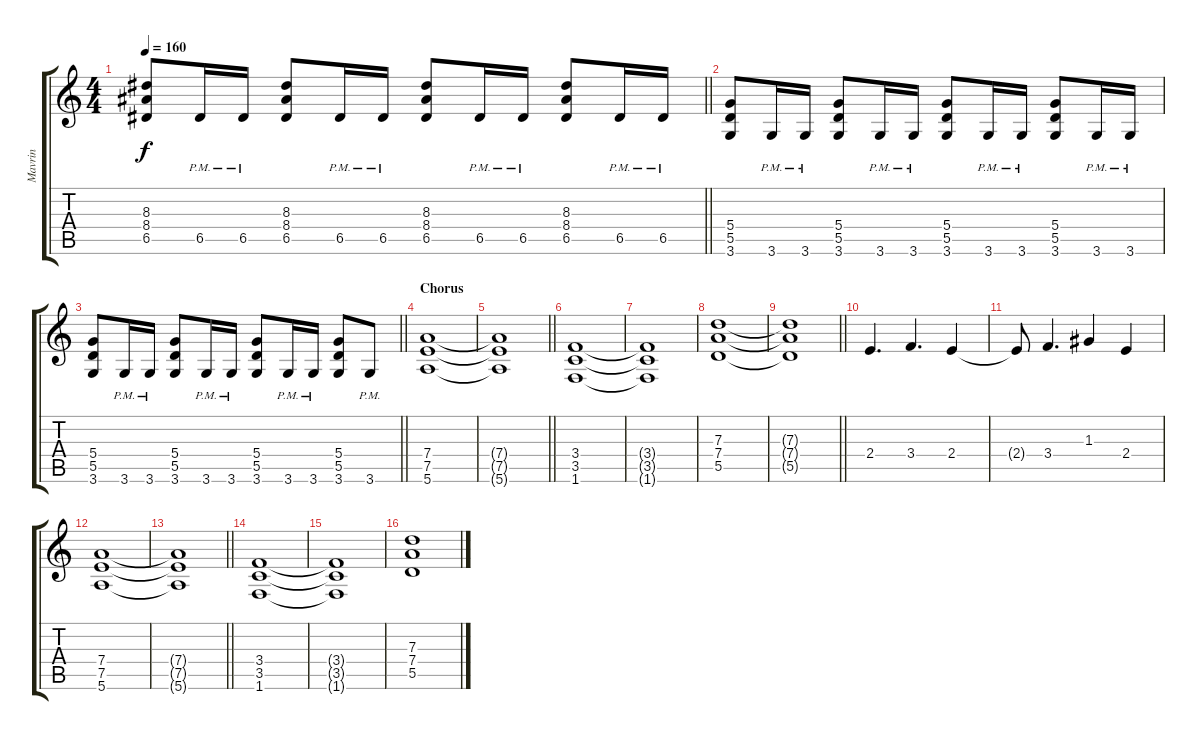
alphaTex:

\track ("Mavrin" "Mavrin") {instrument acousticguitarnylon}
\staff {score tabs}
\tuning (E4 B3 G3 D3 A2 E2) {hide}
\ts (4 4)
\tempo 160
\clef g2
\barLineRight lightlight
\ks c
(8.3{t} 8.4{t} 6.5{t}).8{dy f} 6.5{pm}.16 6.5{pm}.16 (8.3 8.4 6.5).8 6.5{pm}.16 6.5{pm}.16 (8.3 8.4 6.5).8 6.5{pm}.16 6.5{pm}.16 (8.3 8.4 6.5).8 6.5{pm}.16 6.5{pm}.16 |
(5.4 5.5 3.6).8 3.6{pm}.16 3.6{pm}.16 (5.4 5.5 3.6).8 3.6{pm}.16 3.6{pm}.16 (5.4 5.5 3.6).8 3.6{pm}.16 3.6{pm}.16 (5.4 5.5 3.6).8 3.6{pm}.16 3.6{pm}.16 |
\barLineRight lightlight
(5.4 5.5 3.6).8 3.6{pm}.16 3.6{pm}.16 (5.4 5.5 3.6).8 3.6{pm}.16 3.6{pm}.16 (5.4 5.5 3.6).8 3.6{pm}.16 3.6{pm}.16 (5.4 5.5 3.6).8 3.6{pm}.8 |
\section ("" "Chorus")
(7.4 7.5 5.6).1 |
\barLineRight lightlight
(7.4{t} 7.5{t} 5.6{t}).1 |
(3.4 3.5 1.6).1 |
(3.4{t} 3.5{t} 1.6{t}).1 |
(7.3 7.4 5.5).1 |
\barLineRight lightlight
(7.3{t} 7.4{t} 5.5{t}).1 |
2.4.4{d} 3.4.4{d} 2.4.4 |
2.4{t}.8 3.4.4{d} 1.3.4 2.4.4 |
(7.4 7.5 5.6).1 |
\barLineRight lightlight
(7.4{t} 7.5{t} 5.6{t}).1 |
(3.4 3.5 1.6).1 |
(3.4{t} 3.5{t} 1.6{t}).1 |
(7.3 7.4 5.5).1
